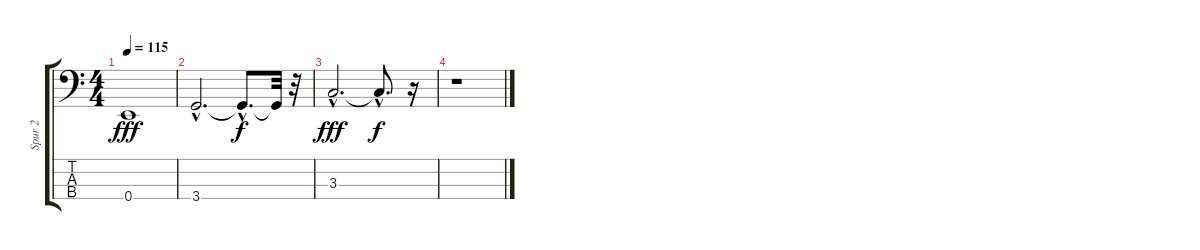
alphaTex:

\track ("Spur 2" "Spur 2") {instrument electricbassfinger}
\staff {score tabs}
\tuning (G2 D2 A1 E1) {hide}
\ts (4 4)
\tempo 115
\clef f4
\ks c
0.4.1{dy fff} |
3.4{hac}.2{d} 3.4{hac t}.8{d dy f} 3.4{t}.32 r.32 |
3.3{hac}.2{d dy fff} 3.3{hac t}.8{d dy f} r.16 |
r.1
